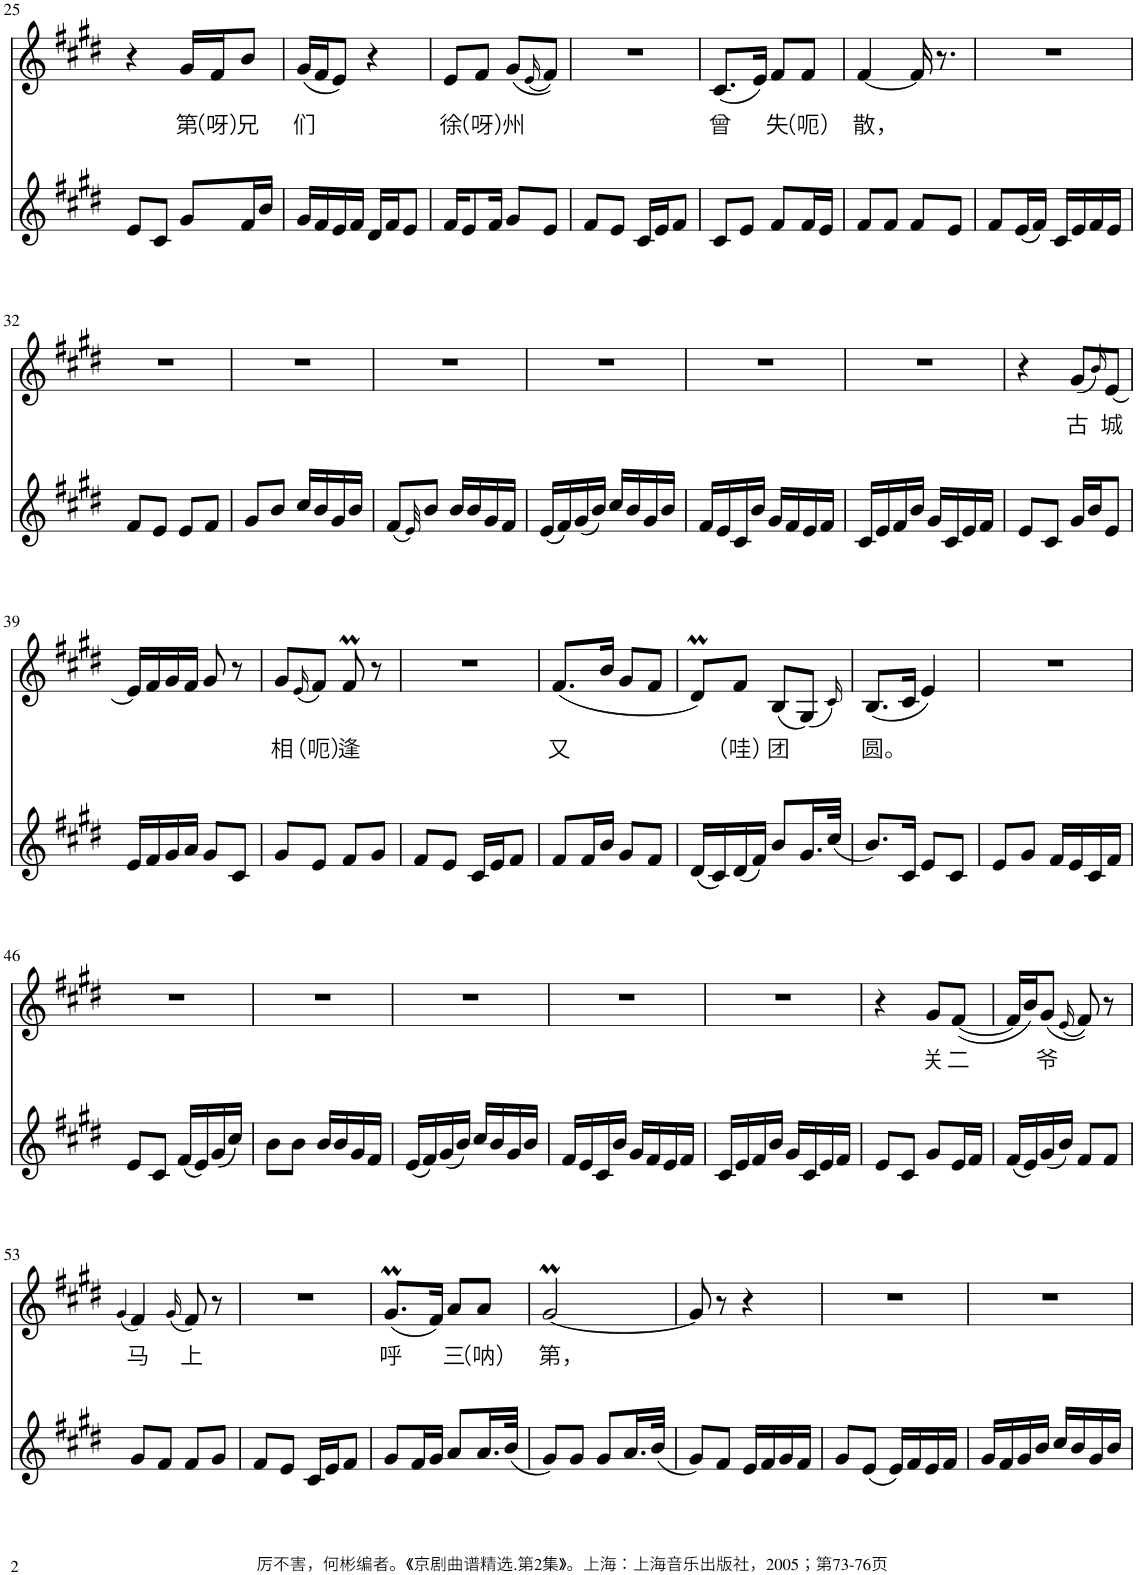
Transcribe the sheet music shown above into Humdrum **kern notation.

**kern	**kern	**text
*part2	*part1	*part1
*staff2	*staff1	*staff1
*I"Piano	*I"Piano	*
*I'Pno	*I'Pno	*
!!LO:PB:g=z
*clefG2	*clefG2	*
*k[f#c#g#d#]	*k[f#c#g#d#]	*
*M2/4	*M2/4	*
=25	=25	=25
8e/L	4r	.
8c#/J	.	.
!	!	!LO:LY:b
8g#/L	16g#/LL	第
!	!	!LO:LY:b
.	16f#/J	（呀）
!	!	!LO:LY:b
16f#/L	8b/J	兄
16b/JJ	.	.
=26	=26	=26
!	!	!LO:LY:b
16g#/LL	(16g#/LL	们
16f#/	16f#/J	.
16e/	8e/J)	.
16f#/JJ	.	.
16d#/LL	4r	.
16f#/J	.	.
8e/J	.	.
=27	=27	=27
!	!	!LO:LY:b
16f#/KL	8e/L	徐
8e/	.	.
!	!	!LO:LY:b
.	8f#/J	（呀）
16f#/Jk	.	.
!	!	!LO:LY:b
8g#/L	(8g#/L	州
.	(16qe/	.
8e/J	8f#/J))	.
=28	=28	=28
8f#/L	2r	.
8e/J	.	.
16c#/LL	.	.
16e/J	.	.
8f#/J	.	.
=29	=29	=29
!	!	!LO:LY:b
8c#/L	(8.c#/L	曾
8e/J	.	.
.	16e/Jk)	.
!	!	!LO:LY:b
8f#/L	8f#/L	失
!	!	!LO:LY:b
16f#/L	8f#/J	（呃）
16e/JJ	.	.
=30	=30	=30
!	!	!LO:LY:b
8f#/L	[4f#/	散，
8f#/J	.	.
8f#/L	16f#/]	.
.	8.r	.
8e/J	.	.
=31	=31	=31
8f#/L	2r	.
(16e/L	.	.
16f#/JJ)	.	.
16c#/LL	.	.
16e/	.	.
16f#/	.	.
16e/JJ	.	.
!!LO:LB:g=z
=32	=32	=32
8f#/L	2r	.
8e/J	.	.
8e/L	.	.
8f#/J	.	.
=33	=33	=33
8g#/L	2r	.
8b/J	.	.
16cc#/LL	.	.
16b/	.	.
16g#/	.	.
16b/JJ	.	.
=34	=34	=34
(8f#/L	2r	.
32qe/)	.	.
8b/J	.	.
16b/LL	.	.
16b/	.	.
16g#/	.	.
16f#/JJ	.	.
=35	=35	=35
(16e/LL	2r	.
16f#/)	.	.
(16g#/	.	.
16b/JJ)	.	.
16cc#/LL	.	.
16b/	.	.
16g#/	.	.
16b/JJ	.	.
=36	=36	=36
16f#/LL	2r	.
16e/	.	.
16c#/	.	.
16b/JJ	.	.
16g#/LL	.	.
16f#/	.	.
16e/	.	.
16f#/JJ	.	.
=37	=37	=37
16c#/LL	2r	.
16e/	.	.
16f#/	.	.
16b/JJ	.	.
16g#/LL	.	.
16c#/	.	.
16e/	.	.
16f#/JJ	.	.
=38	=38	=38
8e/L	4r	.
8c#/J	.	.
!	!	!LO:LY:b
16g#/LL	(8g#/L	古
16b/J	.	.
.	16qb/)	.
!	!	!LO:LY:b
8e/J	[8e/J	城
!!LO:LB:g=z
=39	=39	=39
16e/LL	16e/LL]	.
16f#/	16f#/	.
16g#/	16g#/	.
16a/JJ	16f#/JJ	.
8g#/L	8g#/	.
8c#/J	8r	.
=40	=40	=40
!	!	!LO:LY:b
8g#/L	8g#/L	相
.	(16qe/	.
!	!	!LO:LY:b
8e/J	8f#/J)	（呃）
!	!	!LO:LY:b
8f#/L	8f#M/	逢
8g#/J	8r	.
=41	=41	=41
8f#/L	2r	.
8e/J	.	.
16c#/LL	.	.
16e/J	.	.
8f#/J	.	.
=42	=42	=42
!	!	!LO:LY:b
8f#/L	(8.f#/L	又
16f#/L	.	.
16b/JJ	16b/Jk	.
8g#/L	8g#/L	.
8f#/J	8f#/J	.
=43	=43	=43
(16d#/LL	8d#m/L)	.
16c#/)	.	.
!	!	!LO:LY:b
(16d#/	8f#/J	（哇）
16f#/JJ)	.	.
!	!	!LO:LY:b
8b/L	(8B/L	团
16.g#/L	(8G#/J)	.
(32cc#/JJk	.	.
.	16qc#/)	.
=44	=44	=44
!	!	!LO:LY:b
8.b/L)	(8.B/L	圆。
16c#/Jk	16c#/Jk	.
8e/L	4e/)	.
8c#/J	.	.
=45	=45	=45
8e/L	2r	.
8g#/J	.	.
16f#/LL	.	.
16e/	.	.
16c#/	.	.
16f#/JJ	.	.
!!LO:LB:g=z
=46	=46	=46
8e/L	2r	.
8c#/J	.	.
(16f#/LL	.	.
16e/)	.	.
(16g#/	.	.
16cc#/JJ)	.	.
=47	=47	=47
8b\L	2r	.
8b\J	.	.
16b/LL	.	.
16b/	.	.
16g#/	.	.
16f#/JJ	.	.
=48	=48	=48
(16e/LL	2r	.
16f#/)	.	.
(16g#/	.	.
16b/JJ)	.	.
16cc#/LL	.	.
16b/	.	.
16g#/	.	.
16b/JJ	.	.
=49	=49	=49
16f#/LL	2r	.
16e/	.	.
16c#/	.	.
16b/JJ	.	.
16g#/LL	.	.
16f#/	.	.
16e/	.	.
16f#/JJ	.	.
=50	=50	=50
16c#/LL	2r	.
16e/	.	.
16f#/	.	.
16b/JJ	.	.
16g#/LL	.	.
16c#/	.	.
16e/	.	.
16f#/JJ	.	.
=51	=51	=51
8e/L	4r	.
8c#/J	.	.
!	!	!LO:LY:b
8g#/L	8g#/L	关
!	!	!LO:LY:b
16e/L	([8f#/J	二
16f#/JJ	.	.
=52	=52	=52
(16f#/LL	16f#/LL]	.
16e/)	16b/J)	.
!	!	!LO:LY:b
(16g#/	(8g#/J	爷
16b/JJ)	.	.
.	(16qe/	.
8f#/L	8f#/))	.
8f#/J	8r	.
!!LO:LB:g=z
=53	=53	=53
.	(4qg#/	.
!	!	!LO:LY:b
8g#/L	4f#/)	马
8f#/J	.	.
.	(16qg#/	.
!	!	!LO:LY:b
8f#/L	8f#/)	上
8g#/J	8r	.
=54	=54	=54
8f#/L	2r	.
8e/J	.	.
16c#/LL	.	.
16e/J	.	.
8f#/J	.	.
=55	=55	=55
!	!	!LO:LY:b
8g#/L	(8.g#m/L	呼
16f#/L	.	.
16g#/JJ	16f#/Jk)	.
!	!	!LO:LY:b
8a/L	8a/L	三
!	!	!LO:LY:b
16.a/L	8a/J	（呐）
(32b/JJk	.	.
=56	=56	=56
!	!	!LO:LY:b
8g#/L)	[2g#m/	第，
8g#/J	.	.
8g#/L	.	.
16.a/L	.	.
(32b/JJk	.	.
=57	=57	=57
8g#/L)	8g#/]	.
8f#/J	8r	.
16e/LL	4r	.
16f#/	.	.
16g#/	.	.
16f#/JJ	.	.
=58	=58	=58
8g#/L	2r	.
(8e/J	.	.
16e/LL)	.	.
16f#/	.	.
16e/	.	.
16f#/JJ	.	.
=59	=59	=59
16g#/LL	2r	.
16f#/	.	.
16g#/	.	.
16b/JJ	.	.
16cc#/LL	.	.
16b/	.	.
16g#/	.	.
16b/JJ	.	.
=	=	=
*-	*-	*-
